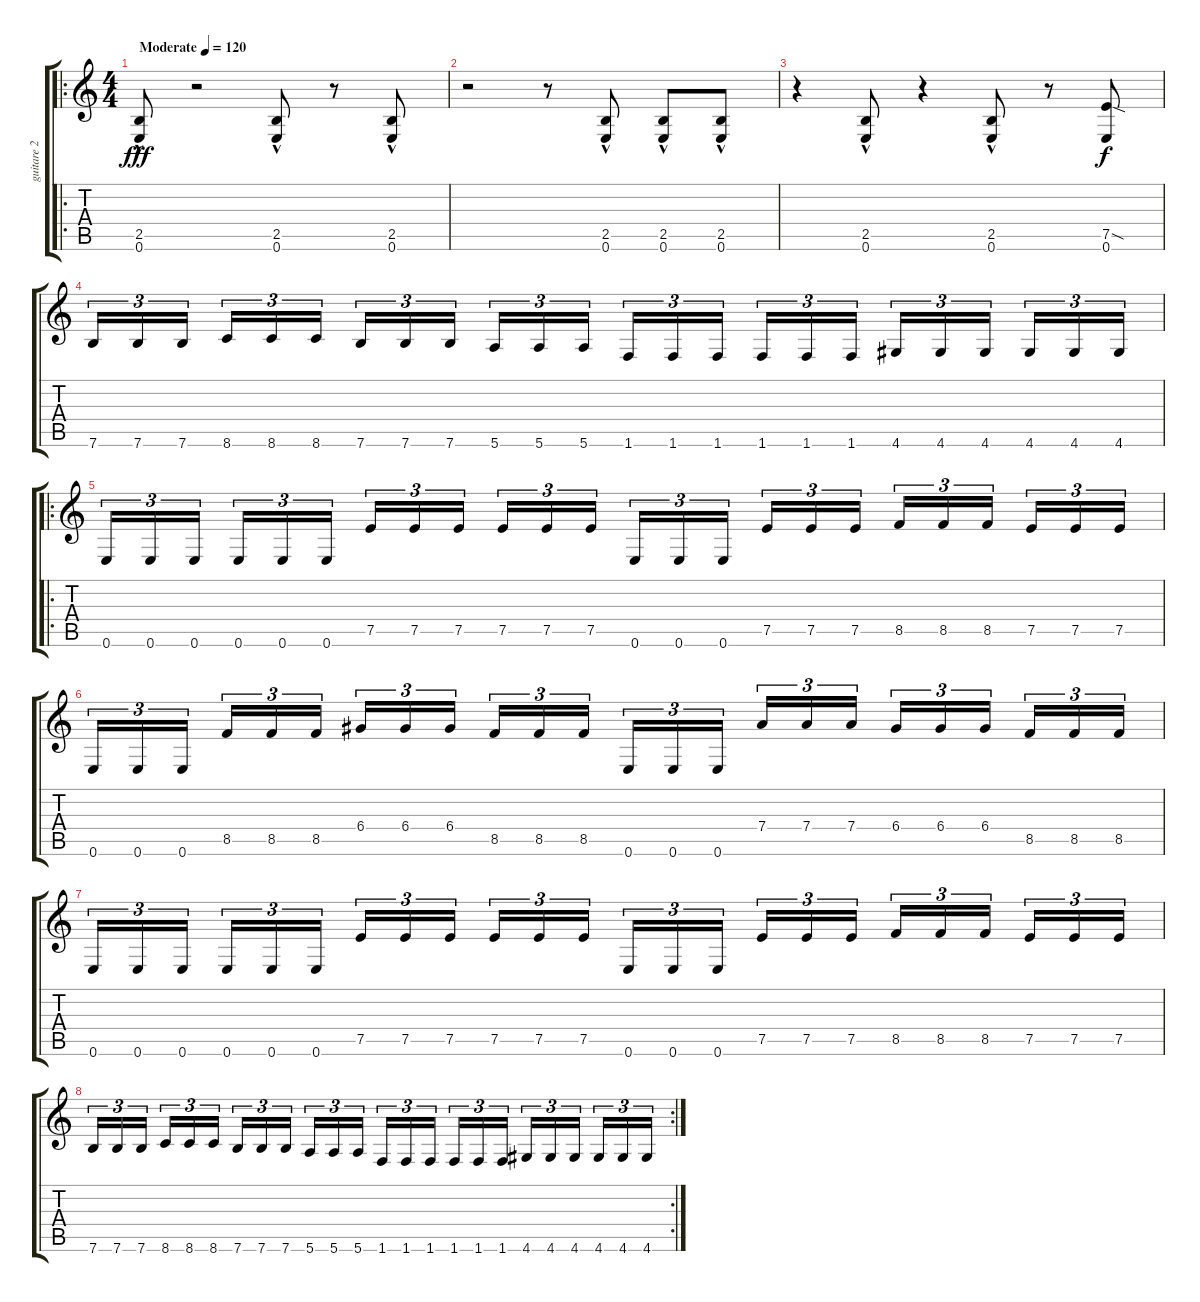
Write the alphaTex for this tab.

\track ("guitare 2" "guitare 2") {instrument distortionguitar}
\staff {score tabs}
\tuning (E4 B3 G3 D3 A2 E2) {hide}
\ro
\ts (4 4)
\tempo (120 "Moderate")
\clef g2
\ks c
(2.5{hac} 0.6{hac}).8{dy fff instrument distortionguitar} r.2 (2.5{hac} 0.6{hac}).8 r.8 (2.5{hac} 0.6{hac}).8 |
r.2 r.8 (2.5{hac} 0.6{hac}).8 (2.5{hac} 0.6{hac}).8 (2.5{hac} 0.6{hac}).8 |
r.4 (2.5{hac} 0.6{hac}).8 r.4 (2.5{hac} 0.6{hac}).8 r.8 (7.5{sod} 0.6).8{dy f} |
7.6.16{tu (3 2)} 7.6.16{tu (3 2)} 7.6.16{tu (3 2) beam splitsecondary} 8.6.16{tu (3 2)} 8.6.16{tu (3 2)} 8.6.16{tu (3 2)} 7.6.16{tu (3 2)} 7.6.16{tu (3 2)} 7.6.16{tu (3 2) beam splitsecondary} 5.6.16{tu (3 2)} 5.6.16{tu (3 2)} 5.6.16{tu (3 2)} 1.6.16{tu (3 2)} 1.6.16{tu (3 2)} 1.6.16{tu (3 2) beam splitsecondary} 1.6.16{tu (3 2)} 1.6.16{tu (3 2)} 1.6.16{tu (3 2)} 4.6.16{tu (3 2)} 4.6.16{tu (3 2)} 4.6.16{tu (3 2) beam splitsecondary} 4.6.16{tu (3 2)} 4.6.16{tu (3 2)} 4.6.16{tu (3 2)} |
\ro
0.6.16{tu (3 2)} 0.6.16{tu (3 2)} 0.6.16{tu (3 2) beam splitsecondary} 0.6.16{tu (3 2)} 0.6.16{tu (3 2)} 0.6.16{tu (3 2)} 7.5.16{tu (3 2)} 7.5.16{tu (3 2)} 7.5.16{tu (3 2) beam splitsecondary} 7.5.16{tu (3 2)} 7.5.16{tu (3 2)} 7.5.16{tu (3 2)} 0.6.16{tu (3 2)} 0.6.16{tu (3 2)} 0.6.16{tu (3 2) beam splitsecondary} 7.5.16{tu (3 2)} 7.5.16{tu (3 2)} 7.5.16{tu (3 2)} 8.5.16{tu (3 2)} 8.5.16{tu (3 2)} 8.5.16{tu (3 2) beam splitsecondary} 7.5.16{tu (3 2)} 7.5.16{tu (3 2)} 7.5.16{tu (3 2)} |
0.6.16{tu (3 2)} 0.6.16{tu (3 2)} 0.6.16{tu (3 2) beam splitsecondary} 8.5.16{tu (3 2)} 8.5.16{tu (3 2)} 8.5.16{tu (3 2)} 6.4.16{tu (3 2)} 6.4.16{tu (3 2)} 6.4.16{tu (3 2) beam splitsecondary} 8.5.16{tu (3 2)} 8.5.16{tu (3 2)} 8.5.16{tu (3 2)} 0.6.16{tu (3 2)} 0.6.16{tu (3 2)} 0.6.16{tu (3 2) beam splitsecondary} 7.4.16{tu (3 2)} 7.4.16{tu (3 2)} 7.4.16{tu (3 2)} 6.4.16{tu (3 2)} 6.4.16{tu (3 2)} 6.4.16{tu (3 2) beam splitsecondary} 8.5.16{tu (3 2)} 8.5.16{tu (3 2)} 8.5.16{tu (3 2)} |
0.6.16{tu (3 2)} 0.6.16{tu (3 2)} 0.6.16{tu (3 2) beam splitsecondary} 0.6.16{tu (3 2)} 0.6.16{tu (3 2)} 0.6.16{tu (3 2)} 7.5.16{tu (3 2)} 7.5.16{tu (3 2)} 7.5.16{tu (3 2) beam splitsecondary} 7.5.16{tu (3 2)} 7.5.16{tu (3 2)} 7.5.16{tu (3 2)} 0.6.16{tu (3 2)} 0.6.16{tu (3 2)} 0.6.16{tu (3 2) beam splitsecondary} 7.5.16{tu (3 2)} 7.5.16{tu (3 2)} 7.5.16{tu (3 2)} 8.5.16{tu (3 2)} 8.5.16{tu (3 2)} 8.5.16{tu (3 2) beam splitsecondary} 7.5.16{tu (3 2)} 7.5.16{tu (3 2)} 7.5.16{tu (3 2)} |
\rc 2
7.6.16{tu (3 2)} 7.6.16{tu (3 2)} 7.6.16{tu (3 2) beam splitsecondary} 8.6.16{tu (3 2)} 8.6.16{tu (3 2)} 8.6.16{tu (3 2)} 7.6.16{tu (3 2)} 7.6.16{tu (3 2)} 7.6.16{tu (3 2) beam splitsecondary} 5.6.16{tu (3 2)} 5.6.16{tu (3 2)} 5.6.16{tu (3 2)} 1.6.16{tu (3 2)} 1.6.16{tu (3 2)} 1.6.16{tu (3 2) beam splitsecondary} 1.6.16{tu (3 2)} 1.6.16{tu (3 2)} 1.6.16{tu (3 2)} 4.6.16{tu (3 2)} 4.6.16{tu (3 2)} 4.6.16{tu (3 2) beam splitsecondary} 4.6.16{tu (3 2)} 4.6.16{tu (3 2)} 4.6.16{tu (3 2)}
